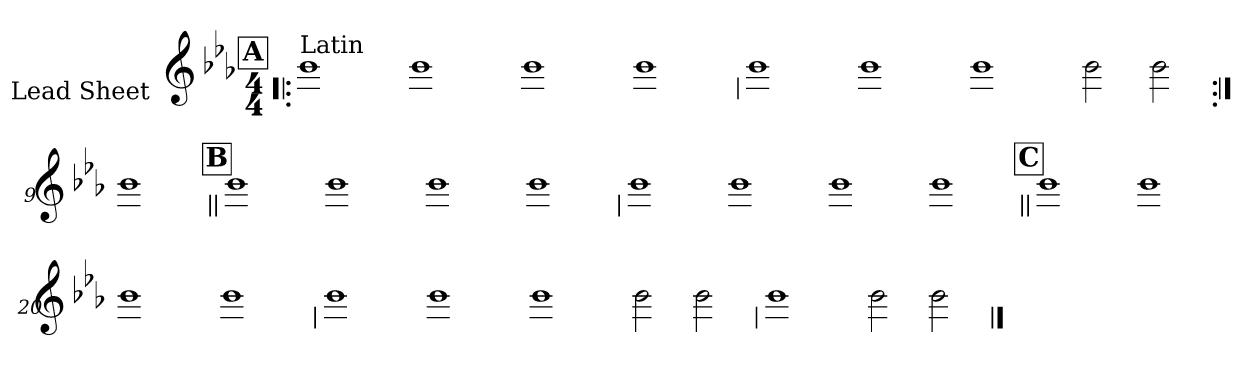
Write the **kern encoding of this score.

**kern
*part1
*staff1
*I"Lead Sheet
*stria0
*clefG2
*k[b-e-a-]
*E-:
*M4/4
!!LO:REH:place=s1:a:t=A
=1!|:
!LO:TX:a:t=Latin
1b-
=2-
1b-
=3-
1b-
=4-
1b-
!!LO:LB:g=z
=5
1b-
=6-
1b-
=7-
1b-
=8-
2b-
2b-
!!LO:LB:g=z
=9:|!
1b-
!!LO:LB:g=z
!!LO:REH:place=s1:a:t=B
=10||
1b-
=11-
1b-
=12-
1b-
=13-
1b-
!!LO:LB:g=z
=14
1b-
=15-
1b-
=16-
1b-
=17-
1b-
!!LO:LB:g=z
!!LO:REH:place=s1:a:t=C
=18||
1b-
=19-
1b-
=20-
1b-
=21-
1b-
!!LO:LB:g=z
=22
1b-
=23-
1b-
=24-
1b-
=25-
2b-
2b-
!!LO:LB:g=z
=26
1b-
=27-
2b-
2b-
==
*-
